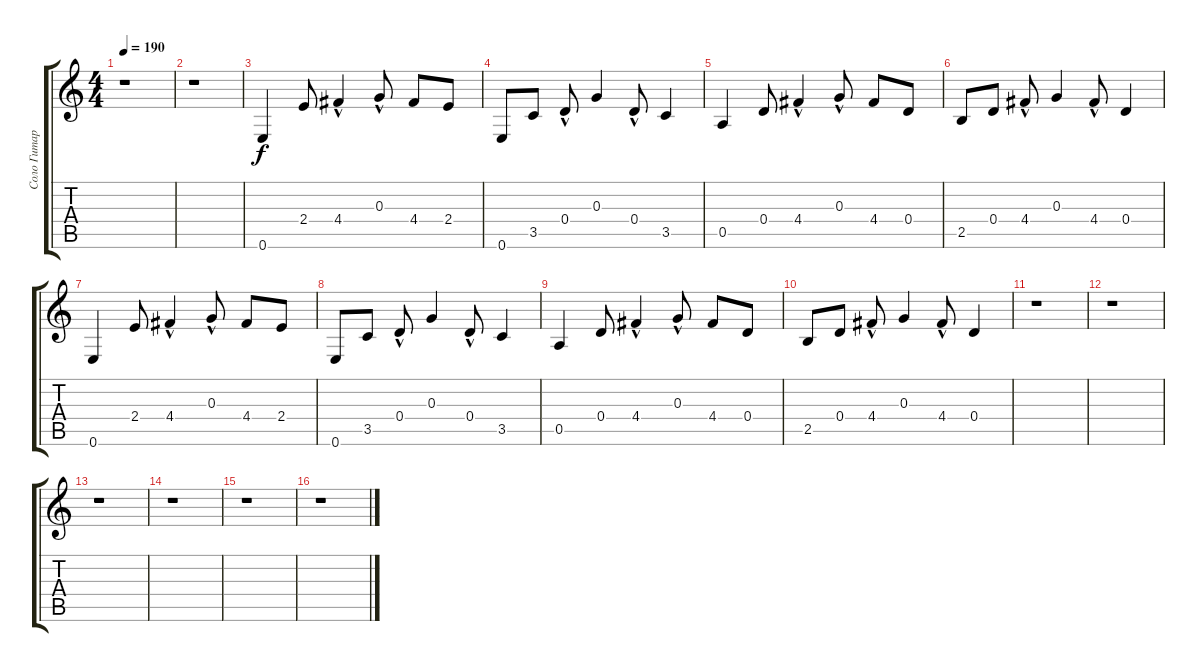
\track ("Соло Гитара Clean" "Соло Гитар") {instrument electricguitarclean}
\staff {score tabs}
\tuning (E4 B3 G3 D3 A2 E2) {hide}
\ts (4 4)
\tempo 190
\clef g2
\ks c
r.1{dy f} |
r.1 |
0.6.4 2.4.8 4.4{hac}.4 0.3{hac}.8 4.4.8 2.4.8 |
0.6.8 3.5.8 0.4{hac}.8 0.3.4 0.4{hac}.8 3.5.4 |
0.5.4 0.4.8 4.4{hac}.4 0.3{hac}.8 4.4.8 0.4.8 |
2.5.8 0.4.8 4.4{hac}.8 0.3.4 4.4{hac}.8 0.4.4 |
0.6.4 2.4.8 4.4{hac}.4 0.3{hac}.8 4.4.8 2.4.8 |
0.6.8 3.5.8 0.4{hac}.8 0.3.4 0.4{hac}.8 3.5.4 |
0.5.4 0.4.8 4.4{hac}.4 0.3{hac}.8 4.4.8 0.4.8 |
2.5.8 0.4.8 4.4{hac}.8 0.3.4 4.4{hac}.8 0.4.4 |
r.1 |
r.1 |
r.1 |
r.1 |
r.1 |
r.1
